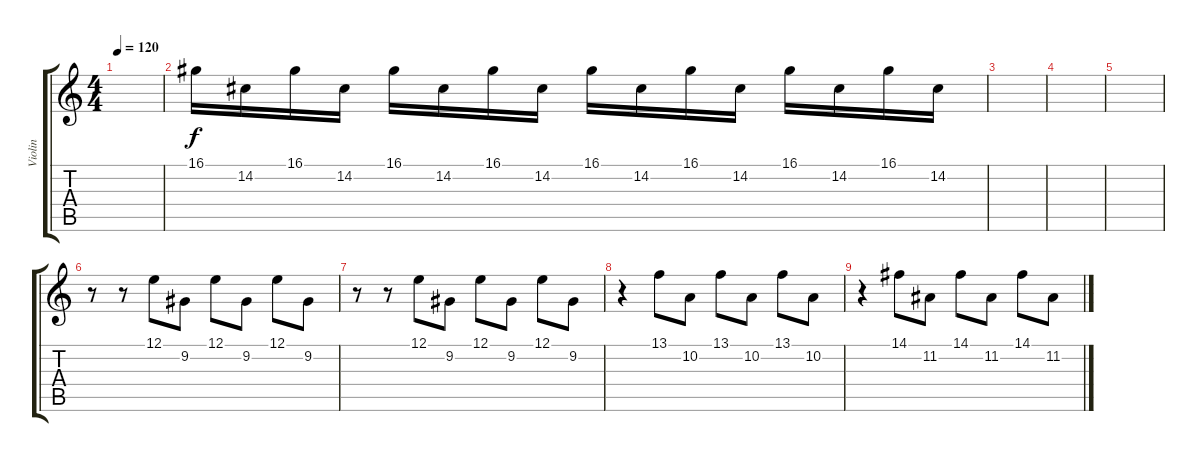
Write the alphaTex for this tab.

\track ("Violin" "Violin") {instrument violin}
\staff {score tabs}
\tuning (E4 B3 G3 D3 A2 E2) {hide}
\ts (4 4)
\tempo 120
\clef g2
\ks c
|
16.1.16 14.2.16 16.1.16 14.2.16 16.1.16 14.2.16 16.1.16 14.2.16 16.1.16 14.2.16 16.1.16 14.2.16 16.1.16 14.2.16 16.1.16 14.2.16 |
|
|
|
r.8 r.8 12.1.8 9.2.8 12.1.8 9.2.8 12.1.8 9.2.8 |
r.8 r.8 12.1.8 9.2.8 12.1.8 9.2.8 12.1.8 9.2.8 |
r.4 13.1.8 10.2.8 13.1.8 10.2.8 13.1.8 10.2.8 |
r.4 14.1.8 11.2.8 14.1.8 11.2.8 14.1.8 11.2.8
